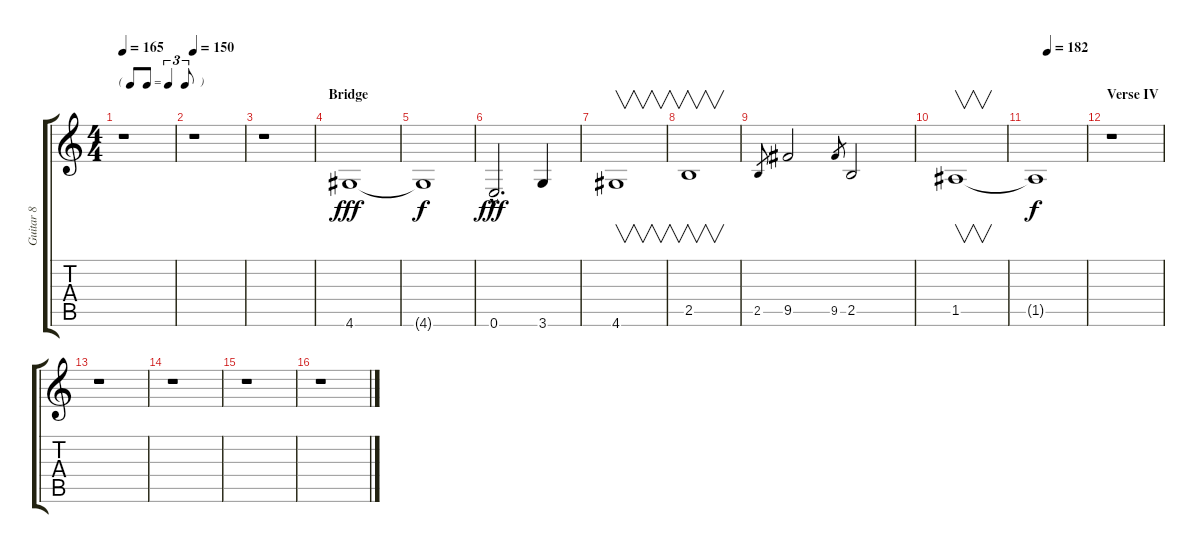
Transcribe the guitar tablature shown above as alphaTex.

\track ("Guitar 8" "Guitar 8") {instrument overdrivenguitar}
\staff {score tabs}
\tuning (E4 B3 G3 D3 A2 E2) {hide}
\ts (4 4)
\tf triplet8th
\tempo 165
\clef g2
\ks c
r.1{dy fff} |
\tempo 150
r.1 |
r.1 |
\section ("" "Bridge")
4.6.1 |
4.6{t}.1{dy f} |
0.6{hac}.2{d dy fff} 3.6.4 |
4.6.1{v} |
2.5.1{v} |
2.5.8{gr} 9.5.2 9.5.8{gr} 2.5.2 |
1.5.1{v} |
\tempo (182 0.25)
1.5{t}.1{dy f} |
\section ("" "Verse IV")
r.1 |
r.1 |
r.1 |
r.1 |
r.1
